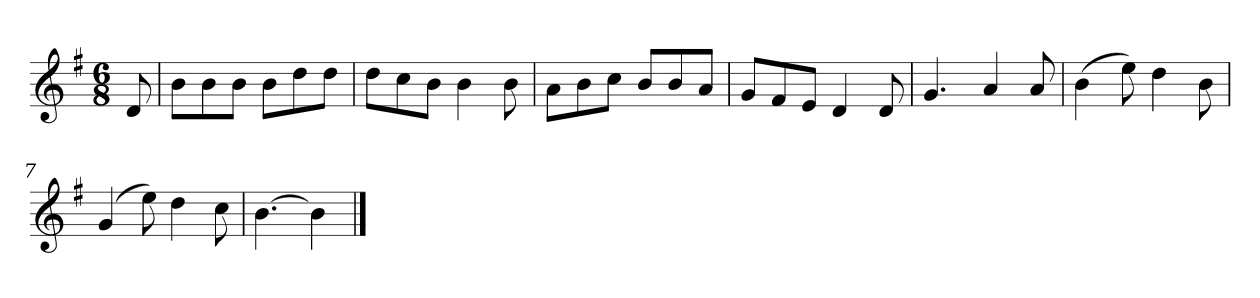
**kern
*part1
*staff1
*k[f#]
*M6/8
*MM94
=
8d
=1
8bL
8b
8bJ
8bL
8dd
8ddJ
=2
8ddL
8cc
8bJ
4b
8b
=3
8aL
8b
8ccJ
8bL
8b
8aJ
=4
8gL
8f#
8eJ
4d
8d
=5
4.g
4a
8a
=6
(4b
8ee)
4dd
8b
=7
(4g
8ee)
4dd
8cc
=8
[4.b
4b]
==
*-
